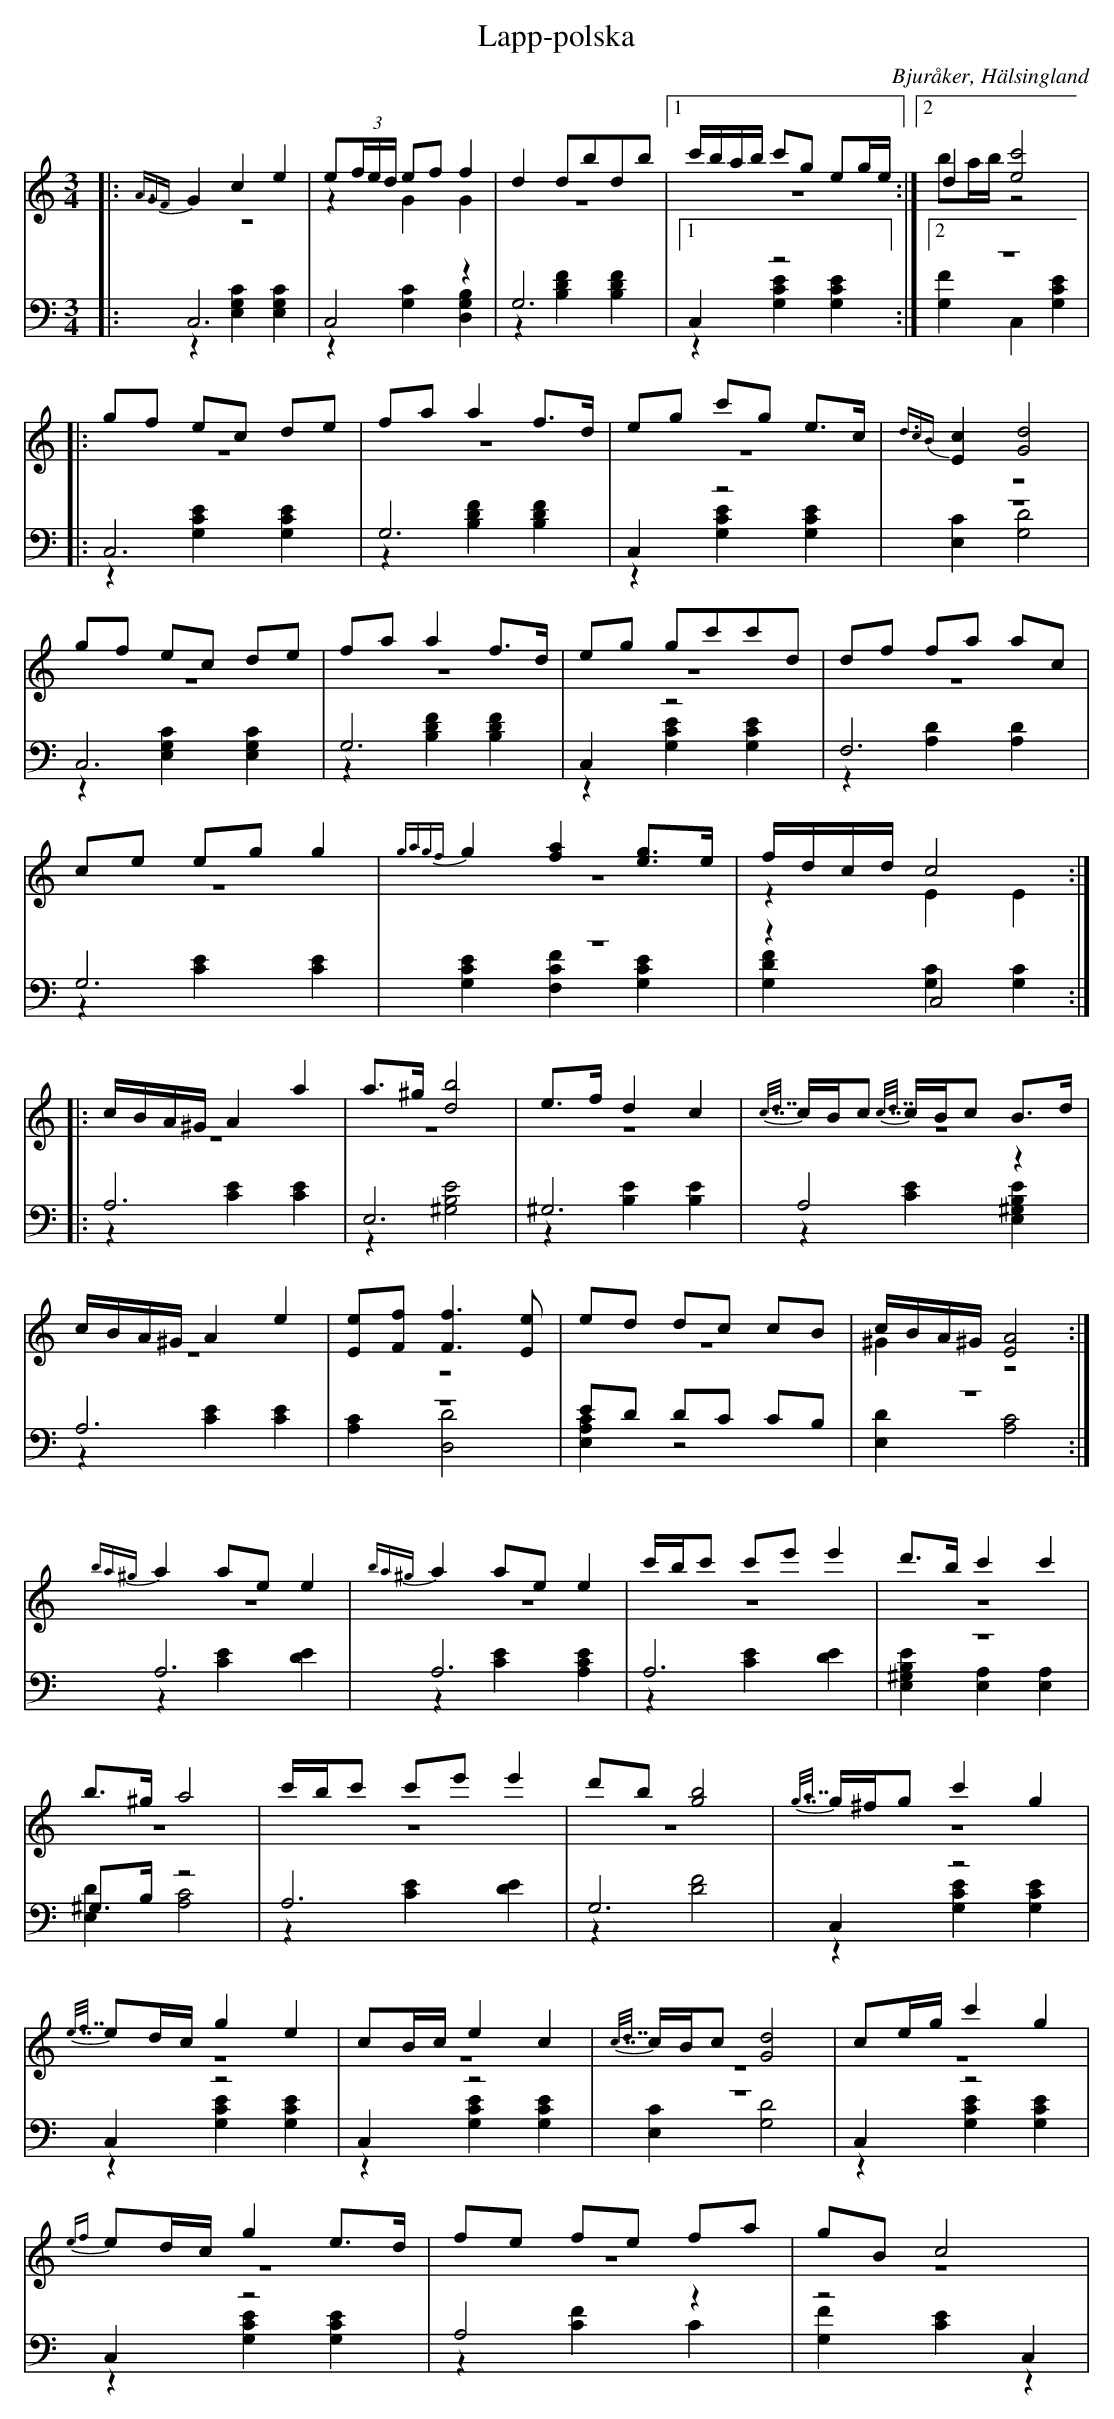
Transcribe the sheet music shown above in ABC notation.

X:1
T: Lapp-polska
O: Bjuråker, Hälsingland
M: 3/4
L: 1/8
K: C
V:1
V:2 merge
V:3
V:4 merge
V:1
|:{A3/2GF}G2 c2 e2|e(3f/e/d/ ef f2|d2 dbdb|1 c'/b/a/b/ c'g eg/e/:|2 d2 [e4c'4]|
|:gf ec de|fa a2 f>d|eg c'g e>c|{d3/2cB}[c2E2] [G4d4]|
gf ec de|fa a2 f>d|eg gc'c'd|df fa ac|
ce eg g2|{g2/5a2/5g2/5f2/5}g2 [f2a2] [eg]>e|f/d/c/d/  c4:|
|:c/B/A/^G/ A2 a2|a>^g [d4b4]|e>f d2 c2|{c7/8d7/8}c/B/c {c7/8d7/8}c/B/c B>d|
c/B/A/^G/ A2 e2|[Ee][Ff] [F3f3] [Ee] |ed dc cB|c/B/A/^G/ [E4A4]:|
{ba^g}a2 ae e2|{ba^g}a2 ae e2|c'/b/c' c'e' e'2  |d'>b c'2 c'2|
 b>^g a4|c'/b/c' c'e' e'2|d'b [g4b4]|{g7/8a7/8}g/^f/g c'2 g2|
{e7/8f7/8}ed/c/ g2 e2|cB/c/ e2 c2|{c7/8d7/8}c/B/c [G4d4]|ce/g/ c'2 g2|
{ef}ed/c/ g2 e>d|fe fe fa|gB c4|
V:2
|:z6|z2 G2 G2|z6|1 z6:|2 ba/b/ z4|
|:z6|z6|z6|z6|
 z6|z6|z6|z6|
z6|z6|z2 E2 E2:|
|:z6|z6|z6|z6|
 z6|z6|z6|^G2 z4:|
|z6|z6|z6|z6|
 z6|z6|z6|z6|
z6|z6|z6|z6|
z6|z6|z6|
V:3  clef=bass
|:C,6|C,4 z2|G,6|1 C,2 z4:|2 z6|
|:C,6|G,6|C,2 z4|z6|
C,6|G,6|C,2 z4|F,6|
G,6|z6|z2 C,4:|
|:A,6|E,6|^G,6|A,4 z2|
A,6|z6|ED DC CB,|z6:|
A,6|A,6|A,6|z6|
 ^G,>B, z4|A,6|G,6|C,2 z4|
C,2 z4|C,2 z4|z6|C,2 z4|
C,2 z4|A,4 z2|z4 C,2|
V:4  clef=bass
|:z2 [E,2G,2C2] [E,2G,2C2]|z2 [G,2C2] [D,2G,2B,2]|z2 [B,2D2F2] [B,2D2F2]|1 z2 [G,2C2E2] [G,2C2E2]:|2 [G,2F2] C,2 [G,2C2E2]|
|:z2 [G,2C2E2] [G,2C2E2]|z2 [B,2D2F2] [B,2D2F2]|z2 [G,2C2E2] [G,2C2E2]|[E,2C2] [G,4D4]|
z2 [E,2G,2C2] [E,2G,2C2]|z2 [B,2D2F2] [B,2D2F2]|z2 [G,2C2E2] [G,2C2E2]|z2 [A,2D2] [A,2D2]|
z2 [C2E2] [C2E2]|[G,2C2E2] [F,2C2F2] [G,2C2E2] |[G,2D2F2] [G,2C2] [G,2C2]:|
|:z2 [C2E2] [C2E2]|z2 [^G,4B,4E4]|z2 [B,2E2] [B,2E2]|z2 [C2E2] [E,2^G,2B,2E2]|
z2 [C2E2] [C2E2]|[A,2C2] [D,4D4]|[E,2A,2C2] z4|[E,2D2] [A,4C4]:|
z2 [C2E2] [D2E2]|z2 [C2E2] [A,2C2E2]|z2 [C2E2] [D2E2]|[E,2^G,2B,2E2] [A,2E,2] [A,2E,2]|
 [E,2D2] [A,4C4]|z2 [C2E2] [D2E2]|z2 [D4F4]|z2 [G,2C2E2] [G,2C2E2]|
z2 [G,2C2E2] [G,2C2E2]|z2 [G,2C2E2] [G,2C2E2]|[E,2C2] [G,4D4]|z2 [G,2C2E2] [G,2C2E2]|
z2 [G,2C2E2] [G,2C2E2]|z2 [C2F2] C2|[G,2F2] [C2E2] z2|
